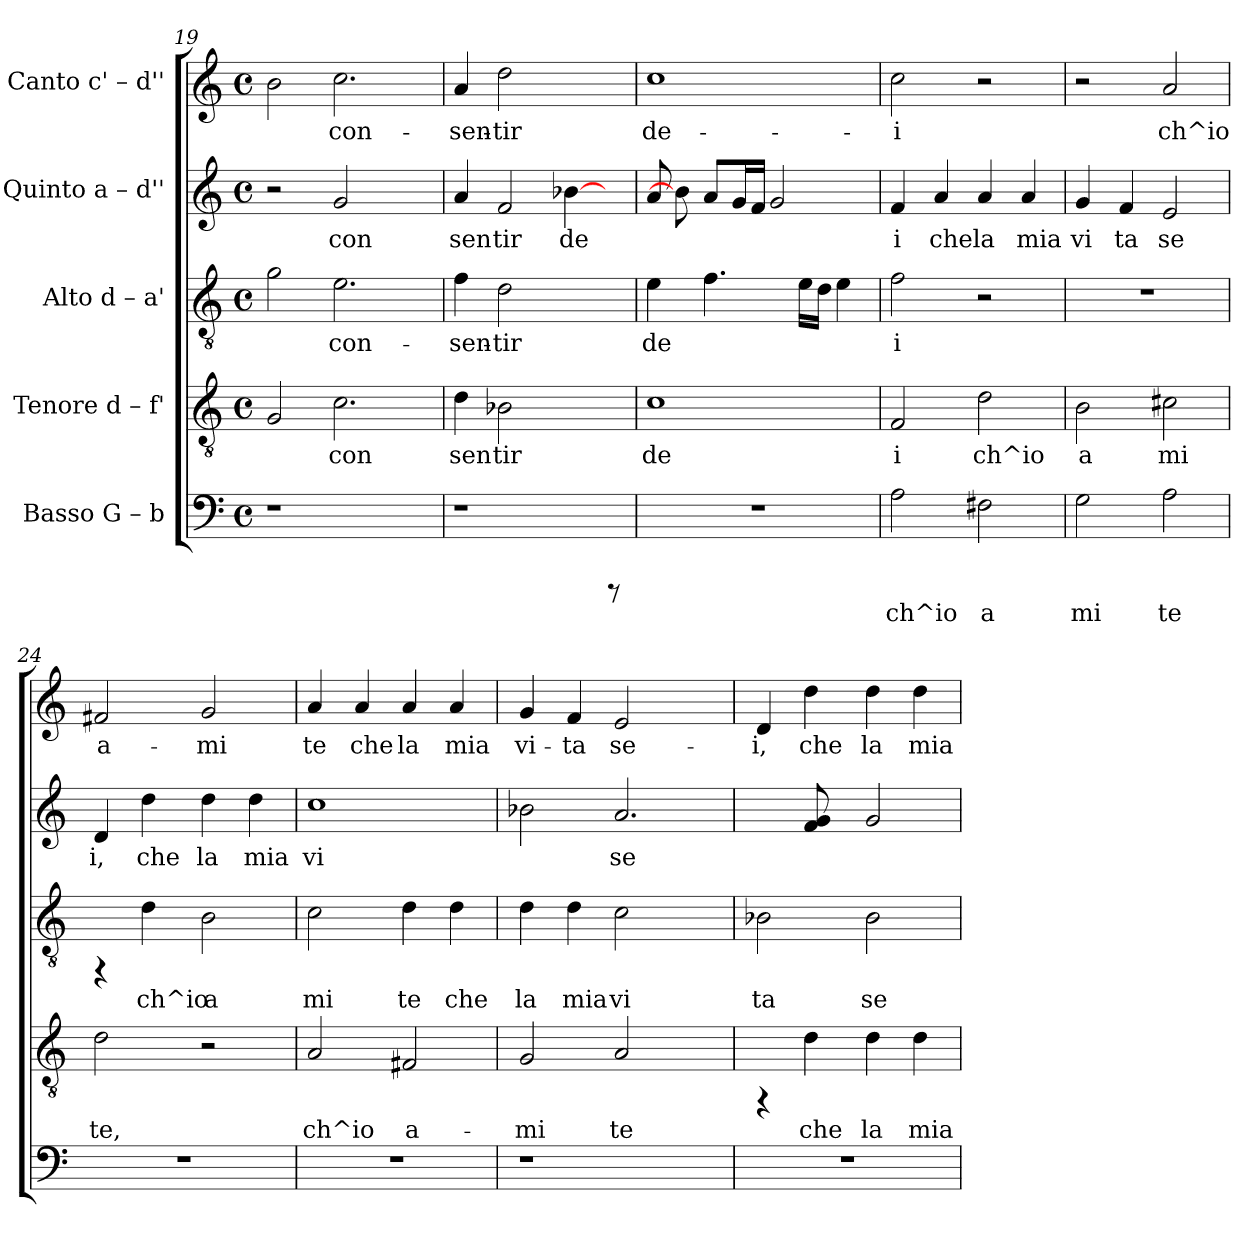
**kern	**text	**kern	**text	**kern	**text	**kern	**text	**kern	**text
*part5	*part5	*part4	*part4	*part3	*part3	*part2	*part2	*part1	*part1
*staff5	*staff5	*staff4	*staff4	*staff3	*staff3	*staff2	*staff2	*staff1	*staff1
*I"Basso  G – b	*	*I"Tenore  d – f'	*	*I"Alto  d – a'	*	*I"Quinto  a – d''	*	*I"Canto  c' – d''	*
*clefF4	*	*clefGv2	*	*clefGv2	*	*clefG2	*	*clefG2	*
*k[]	*	*k[]	*	*k[]	*	*k[]	*	*k[]	*
*C:	*	*C:	*	*C:	*	*C:	*	*C:	*
*M4/4	*	*M4/4	*	*M4/4	*	*M4/4	*	*M4/4	*
*met(c)	*	*met(c)	*	*met(c)	*	*met(c)	*	*met(c)	*
=19	=19	=19	=19	=19	=19	=19	=19	=19	=19
1r	.	2G/	.	2g\	.	2r	.	2b\	.
!	!	!	!LO:LY:b:rj	!	!LO:LY:b:rj	!	!LO:LY:b:rj	!	!LO:LY:b:rj
.	.	2.c\	con	2.e\	-con-	2g/	con	2.cc\	-con-
4ryy	.	.	.	.	.	4ryy	.	.	.
=20	=20	=20	=20	=20	=20	=20	=20	=20	=20
!	!	!	!LO:LY:b:rj	!	!LO:LY:b:rj	!	!LO:LY:b:rj	!	!LO:LY:b:rj
1r	.	4d\	sen	4f\	-sen-	4a/	sen	4a/	-sen-
!	!	!	!LO:LY:b:rj	!	!LO:LY:b:rj	!	!LO:LY:b:rj	!	!LO:LY:b:rj
.	.	2B-X\	tir	2d\	-tir	2f/	tir	2dd\	-tir
!	!	!	!	!	!	!	!LO:LY:b:rj	!	!
.	.	4.ryy	.	4.ryy	.	[4b-X\	de	4.ryy	.
8rCCC	.	.	.	.	.	8ryy	.	.	.
=21	=21	=21	=21	=21	=21	=21	=21	=21	=21
!	!	!	!LO:LY:b:rj	!	!LO:LY:b:rj	!	!LO:LY:b:rj	!	!LO:LY:b:rj
1r	.	1c	de	4e\	de-	8a/	.	1cc	de-
.	.	.	.	.	.	8b-\]	.	.	.
!	!	!	!	!	!LO:LY:b:rj	!	!LO:LY:b:rj	!	!
.	.	.	.	4.f\	--	8a/L	.	.	.
!	!	!	!	!	!	!	!LO:LY:b:rj	!	!
.	.	.	.	.	.	16g/	.	.	.
!	!	!	!	!	!	!	!LO:LY:b:rj	!	!
.	.	.	.	.	.	16f/J	.	.	.
!	!	!	!	!	!	!	!LO:LY:b:rj	!	!
.	.	.	.	.	.	2g/	.	.	.
!	!	!	!	!	!LO:LY:b:rj	!	!	!	!
.	.	.	.	16e\L	--	.	.	.	.
!	!	!	!	!	!LO:LY:b:rj	!	!	!	!
.	.	.	.	16d\J	--	.	.	.	.
!	!	!	!	!	!LO:LY:b:rj	!	!	!	!
.	.	.	.	4e\	--	.	.	.	.
=22	=22	=22	=22	=22	=22	=22	=22	=22	=22
!	!LO:LY:b:cj	!	!LO:LY:b:rj	!	!LO:LY:b:rj	!	!LO:LY:b:rj	!	!LO:LY:b:rj
2A\	ch^io	2F/	i	2f\	-i	4f/	i	2cc\	-i
!	!	!	!	!	!	!	!LO:LY:b:rj	!	!
.	.	.	.	.	.	4a/	che	.	.
!	!LO:LY:b:cj	!	!LO:LY:b:rj	!	!	!	!LO:LY:b:rj	!	!
2F#X\	a	2d\	ch^io	2r	.	4a/	la	2r	.
!	!	!	!	!	!	!	!LO:LY:b:rj	!	!
.	.	.	.	.	.	4a/	mia	.	.
=23	=23	=23	=23	=23	=23	=23	=23	=23	=23
!	!LO:LY:b:cj	!	!LO:LY:b:rj	!	!	!	!LO:LY:b:rj	!	!
2G\	mi	2B\	a	1r	.	4g/	vi	2r	.
!	!	!	!	!	!	!	!LO:LY:b:rj	!	!
.	.	.	.	.	.	4f/	ta	.	.
!	!LO:LY:b:cj	!	!LO:LY:b:rj	!	!	!	!LO:LY:b:rj	!	!LO:LY:b:rj
2A\	te	2c#X\	mi	.	.	2e/	se	2a/	ch^io
!!LO:LB:g=z
=24	=24	=24	=24	=24	=24	=24	=24	=24	=24
!	!	!	!LO:LY:b:rj	!	!	!	!LO:LY:b:rj	!	!LO:LY:b:rj
1r	.	2d\	te,	4rFF	.	4d/	i,	2f#X/	a-
!	!	!	!	!	!LO:LY:b:rj	!	!LO:LY:b:rj	!	!
.	.	.	.	4d\	ch^io	4dd\	che	.	.
!	!	!	!	!	!LO:LY:b:rj	!	!LO:LY:b:rj	!	!LO:LY:b:rj
.	.	2r	.	2B\	a	4dd\	la	2g/	-mi
!	!	!	!	!	!	!	!LO:LY:b:rj	!	!
.	.	.	.	.	.	4dd\	mia	.	.
=25	=25	=25	=25	=25	=25	=25	=25	=25	=25
!	!	!	!LO:LY:b:rj	!	!LO:LY:b:rj	!	!LO:LY:b:rj	!	!LO:LY:b:rj
1r	.	2A/	ch^io	2c\	mi	1cc	vi	4a/	te
!	!	!	!	!	!	!	!	!	!LO:LY:b:rj
.	.	.	.	.	.	.	.	4a/	che
!	!	!	!LO:LY:b:rj	!	!LO:LY:b:rj	!	!	!	!LO:LY:b:rj
.	.	2F#X/	a-	4d\	te	.	.	4a/	la
!	!	!	!	!	!LO:LY:b:rj	!	!	!	!LO:LY:b:rj
.	.	.	.	4d\	che	.	.	4a/	mia
=26	=26	=26	=26	=26	=26	=26	=26	=26	=26
!	!	!	!LO:LY:b:rj	!	!LO:LY:b:rj	!	!	!	!LO:LY:b:rj
1r	.	2G/	-mi	4d\	la	2b-X\	.	4g/	vi-
!	!	!	!	!	!LO:LY:b:rj	!	!	!	!LO:LY:b:rj
.	.	.	.	4d\	mia	.	.	4f/	-ta
!	!	!	!LO:LY:b:rj	!	!LO:LY:b:rj	!	!LO:LY:b:rj	!	!LO:LY:b:rj
.	.	2A/	te	2c\	vi	2.a/	se	2e/	se-
4ryy	.	4ryy	.	4ryy	.	.	.	4ryy	.
=27	=27	=27	=27	=27	=27	=27	=27	=27	=27
!	!	!	!	!	!LO:LY:b:rj	!	!	!	!LO:LY:b:rj
1r	.	4rFF	.	2B-X\	ta	4ryy	.	4d/	-i,
!	!	!	!LO:LY:b:rj	!	!	!	!LO:LY:b:rj	!	!LO:LY:b:rj
.	.	4d\	che	.	.	8g/ 8f/	.	4dd\	che
.	.	.	.	.	.	8ryy	.	.	.
!	!	!	!LO:LY:b:rj	!	!LO:LY:b:rj	!	!LO:LY:b:rj	!	!LO:LY:b:rj
.	.	4d\	la	2B-\	se	2g/	.	4dd\	la
!	!	!	!LO:LY:b:rj	!	!	!	!	!	!LO:LY:b:rj
.	.	4d\	mia	.	.	.	.	4dd\	mia
=	=	=	=	=	=	=	=	=	=
*-	*-	*-	*-	*-	*-	*-	*-	*-	*-
